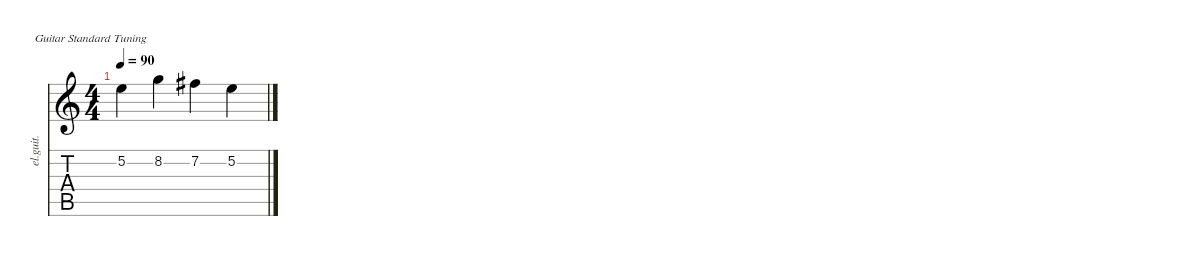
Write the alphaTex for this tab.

\defaultSystemsLayout 4
\hideDynamics
\bracketExtendMode nobrackets
\otherSystemsTrackNameOrientation horizontal
\track ("Clean Guitar" "el.guit.") {instrument electricguitarclean}
\staff {score tabs}
\tuning (E4 B3 G3 D3 A2 E2)
\ts (4 4)
\tempo 90
\clef g2
\ks c
5.2.4{dy mf instrument electricguitarclean beam Down} 8.2.4{beam Down} 7.2{acc #}.4{beam Down} 5.2.4{beam Down}
